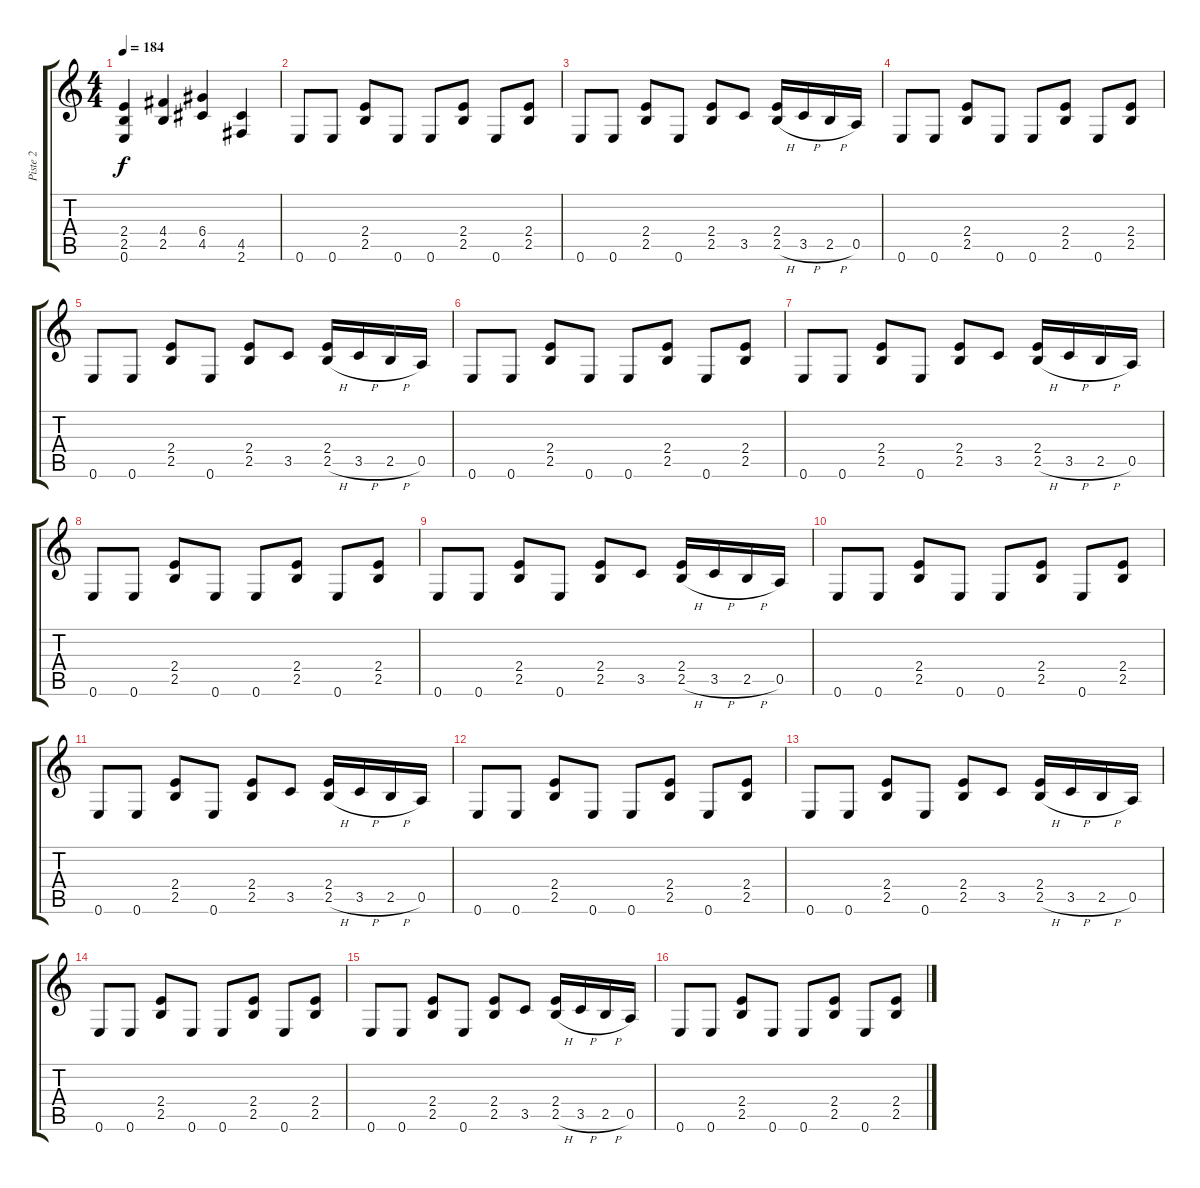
\track ("Piste 2" "Piste 2") {instrument overdrivenguitar}
\staff {score tabs}
\tuning (E4 B3 G3 D3 A2 E2) {hide}
\ts (4 4)
\tempo 184
\clef g2
\ks c
(2.4 2.5 0.6).4{dy f} (4.4 2.5).4 (6.4 4.5).4 (4.5 2.6).4 |
0.6.8 0.6.8 (2.4 2.5).8 0.6.8 0.6.8 (2.4 2.5).8 0.6.8 (2.4 2.5).8 |
0.6.8 0.6.8 (2.4 2.5).8 0.6.8 (2.4 2.5).8 3.5.8 (2.4 2.5{h}).16 3.5{h}.16 2.5{h}.16 0.5.16 |
0.6.8 0.6.8 (2.4 2.5).8 0.6.8 0.6.8 (2.4 2.5).8 0.6.8 (2.4 2.5).8 |
0.6.8 0.6.8 (2.4 2.5).8 0.6.8 (2.4 2.5).8 3.5.8 (2.4 2.5{h}).16 3.5{h}.16 2.5{h}.16 0.5.16 |
0.6.8 0.6.8 (2.4 2.5).8 0.6.8 0.6.8 (2.4 2.5).8 0.6.8 (2.4 2.5).8 |
0.6.8 0.6.8 (2.4 2.5).8 0.6.8 (2.4 2.5).8 3.5.8 (2.4 2.5{h}).16 3.5{h}.16 2.5{h}.16 0.5.16 |
0.6.8 0.6.8 (2.4 2.5).8 0.6.8 0.6.8 (2.4 2.5).8 0.6.8 (2.4 2.5).8 |
0.6.8 0.6.8 (2.4 2.5).8 0.6.8 (2.4 2.5).8 3.5.8 (2.4 2.5{h}).16 3.5{h}.16 2.5{h}.16 0.5.16 |
0.6.8 0.6.8 (2.4 2.5).8 0.6.8 0.6.8 (2.4 2.5).8 0.6.8 (2.4 2.5).8 |
0.6.8 0.6.8 (2.4 2.5).8 0.6.8 (2.4 2.5).8 3.5.8 (2.4 2.5{h}).16 3.5{h}.16 2.5{h}.16 0.5.16 |
0.6.8 0.6.8 (2.4 2.5).8 0.6.8 0.6.8 (2.4 2.5).8 0.6.8 (2.4 2.5).8 |
0.6.8 0.6.8 (2.4 2.5).8 0.6.8 (2.4 2.5).8 3.5.8 (2.4 2.5{h}).16 3.5{h}.16 2.5{h}.16 0.5.16 |
0.6.8 0.6.8 (2.4 2.5).8 0.6.8 0.6.8 (2.4 2.5).8 0.6.8 (2.4 2.5).8 |
0.6.8 0.6.8 (2.4 2.5).8 0.6.8 (2.4 2.5).8 3.5.8 (2.4 2.5{h}).16 3.5{h}.16 2.5{h}.16 0.5.16 |
0.6.8 0.6.8 (2.4 2.5).8 0.6.8 0.6.8 (2.4 2.5).8 0.6.8 (2.4 2.5).8
